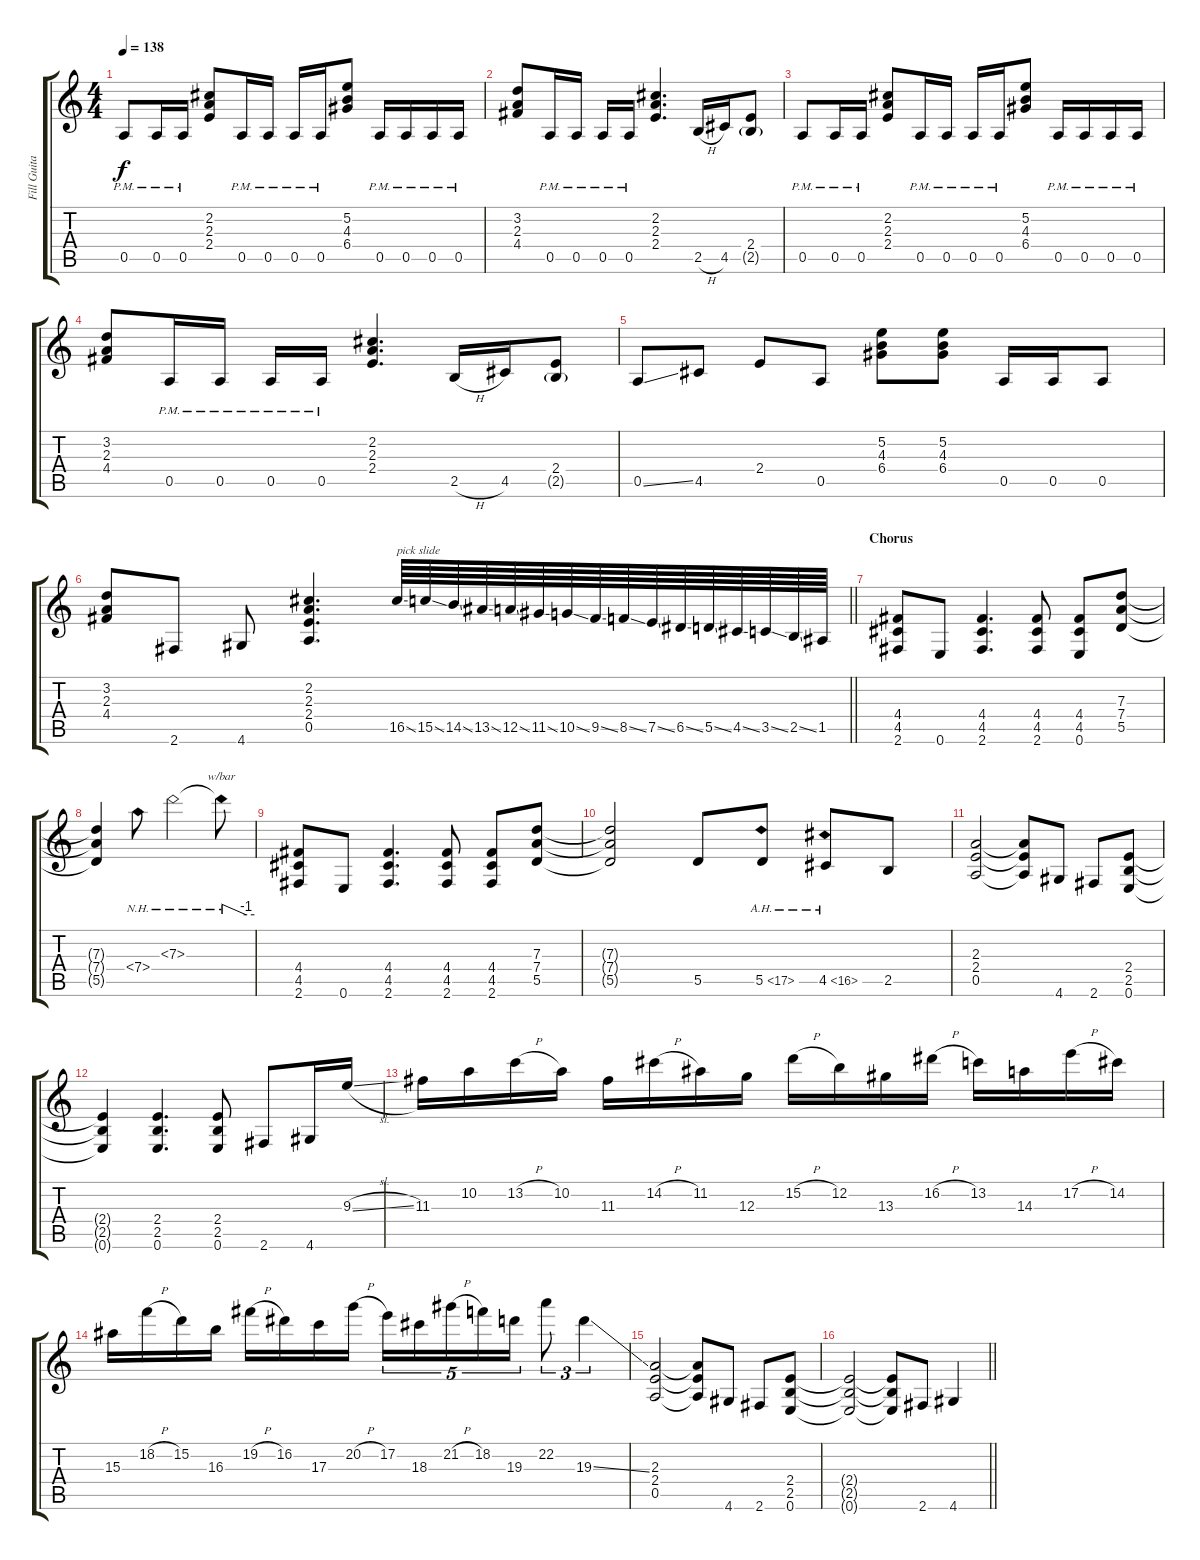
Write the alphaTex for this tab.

\track ("Fill Guitar" "Fill Guita") {instrument distortionguitar}
\staff {score tabs}
\tuning (E4 B3 G3 D3 A2 E2) {hide}
\ts (4 4)
\tempo 138
\clef g2
\ks c
0.5{pm}.8{dy f} 0.5{pm}.16 0.5{pm}.16 (2.2 2.3 2.4).8 0.5{pm}.16 0.5{pm}.16 0.5{pm}.16 0.5{pm}.16 (5.2 4.3 6.4).8 0.5{pm}.16 0.5{pm}.16 0.5{pm}.16 0.5{pm}.16 |
(3.2 2.3 4.4).8 0.5{pm}.16 0.5{pm}.16 0.5{pm}.16 0.5{pm}.16 (2.2 2.3 2.4).4{d} 2.5{h}.16 4.5.16 (2.4 2.5{g}).8 |
0.5{pm}.8 0.5{pm}.16 0.5{pm}.16 (2.2 2.3 2.4).8 0.5{pm}.16 0.5{pm}.16 0.5{pm}.16 0.5{pm}.16 (5.2 4.3 6.4).8 0.5{pm}.16 0.5{pm}.16 0.5{pm}.16 0.5{pm}.16 |
(3.2 2.3 4.4).8 0.5{pm}.16 0.5{pm}.16 0.5{pm}.16 0.5{pm}.16 (2.2 2.3 2.4).4{d} 2.5{h}.16 4.5.16 (2.4 2.5{g}).8 |
0.5{ss}.8 4.5.8 2.4.8 0.5.8 (5.2 4.3 6.4).8 (5.2 4.3 6.4).8 0.5.16 0.5.16 0.5.8 |
\barLineRight lightlight
(3.2 2.3 4.4).8 2.6.8 4.6.8 (2.2 2.3 2.4 0.5).4{d} 16.5{ss}.64{txt "pick slide"} 15.5{ss}.64 14.5{ss}.64 13.5{ss}.64 12.5{ss}.64 11.5{ss}.64 10.5{ss}.64 9.5{ss}.64 8.5{ss}.64 7.5{ss}.64 6.5{ss}.64 5.5{ss}.64 4.5{ss}.64 3.5{ss}.64 2.5{ss}.64 1.5.64 |
\section ("" "Chorus")
(4.4 4.5 2.6).8 0.6.8 (4.4 4.5 2.6).4{d} (4.4 4.5 2.6).8 (4.4 4.5 0.6).8 (7.3 7.4 5.5).8 |
(7.3{t} 7.4{t} 5.5{t}).4 7.4{nh}.8 7.3{nh}.2 7.3{nh t}.8{tbe (custom default 0 0 45 -4 60 -4)} |
(4.4 4.5 2.6).8 0.6.8 (4.4 4.5 2.6).4{d} (4.4 4.5 2.6).8 (4.4 4.5 2.6).8 (7.3 7.4 5.5).8 |
(7.3{t} 7.4{t} 5.5{t}).2 5.5.8 5.5{ah 12}.8 4.5{ah 12}.8 2.5.8 |
(2.3 2.4 0.5).2 (2.3{t} 2.4{t} 0.5{t}).8 4.6.8 2.6.8 (2.4 2.5 0.6).8 |
(2.4{t} 2.5{t} 0.6{t}).4 (2.4 2.5 0.6).4{d} (2.4 2.5 0.6).8 2.6.8 4.6.16 9.3{sl}.16 |
11.3.16 10.2.16 13.2{h}.16 10.2.16 11.3.16 14.2{h}.16 11.2.16 12.3.16 15.2{h}.16 12.2.16 13.3.16 16.2{h}.16 13.2.16 14.3.16 17.2{h}.16 14.2.16 |
15.3.16 18.2{h}.16 15.2.16 16.3.16 19.2{h}.16 16.2.16 17.3.16 20.2{h}.16 17.2.16{tu (5 4)} 18.3.16{tu (5 4)} 21.2{h}.16{tu (5 4)} 18.2.16{tu (5 4)} 19.3.16{tu (5 4)} 22.2.8{tu (3 2)} 19.3{ss}.4{tu (3 2)} |
(2.3 2.4 0.5).2 (2.3{t} 2.4{t} 0.5{t}).8 4.6.8 2.6.8 (2.4 2.5 0.6).8 |
\barLineRight lightlight
(2.4{t} 2.5{t} 0.6{t}).2 (2.4{t} 2.5{t} 0.6{t}).8 2.6.8 4.6.4
